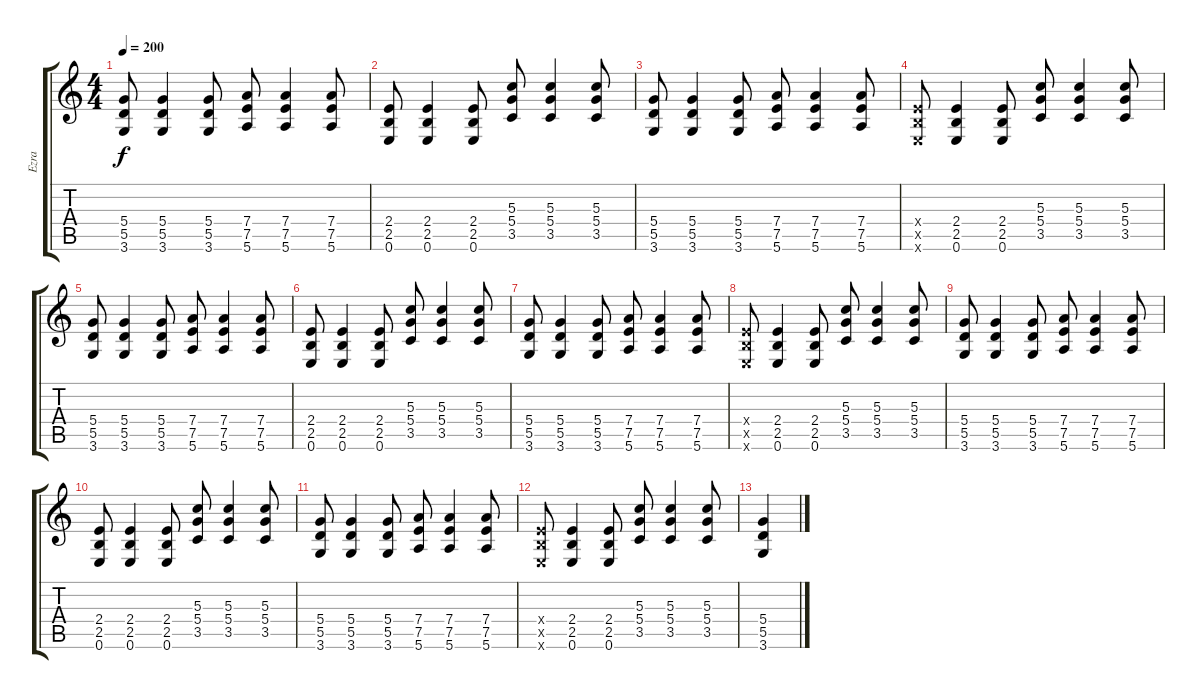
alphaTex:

\track ("Ezra" "Ezra") {instrument distortionguitar}
\staff {score tabs}
\tuning (E4 B3 G3 D3 A2 E2) {hide}
\ts (4 4)
\tempo 200
\clef g2
\ks c
(5.4 5.5 3.6).8{dy f} (5.4 5.5 3.6).4 (5.4 5.5 3.6).8 (7.4 7.5 5.6).8 (7.4 7.5 5.6).4 (7.4 7.5 5.6).8 |
(2.4 2.5 0.6).8 (2.4 2.5 0.6).4 (2.4 2.5 0.6).8 (5.3 5.4 3.5).8 (5.3 5.4 3.5).4 (5.3 5.4 3.5).8 |
(5.4 5.5 3.6).8 (5.4 5.5 3.6).4 (5.4 5.5 3.6).8 (7.4 7.5 5.6).8 (7.4 7.5 5.6).4 (7.4 7.5 5.6).8 |
(2.4{x} 2.5{x} 0.6{x}).8 (2.4 2.5 0.6).4 (2.4 2.5 0.6).8 (5.3 5.4 3.5).8 (5.3 5.4 3.5).4 (5.3 5.4 3.5).8 |
(5.4 5.5 3.6).8 (5.4 5.5 3.6).4 (5.4 5.5 3.6).8 (7.4 7.5 5.6).8 (7.4 7.5 5.6).4 (7.4 7.5 5.6).8 |
(2.4 2.5 0.6).8 (2.4 2.5 0.6).4 (2.4 2.5 0.6).8 (5.3 5.4 3.5).8 (5.3 5.4 3.5).4 (5.3 5.4 3.5).8 |
(5.4 5.5 3.6).8 (5.4 5.5 3.6).4 (5.4 5.5 3.6).8 (7.4 7.5 5.6).8 (7.4 7.5 5.6).4 (7.4 7.5 5.6).8 |
(2.4{x} 2.5{x} 0.6{x}).8 (2.4 2.5 0.6).4 (2.4 2.5 0.6).8 (5.3 5.4 3.5).8 (5.3 5.4 3.5).4 (5.3 5.4 3.5).8 |
(5.4 5.5 3.6).8 (5.4 5.5 3.6).4 (5.4 5.5 3.6).8 (7.4 7.5 5.6).8 (7.4 7.5 5.6).4 (7.4 7.5 5.6).8 |
(2.4 2.5 0.6).8 (2.4 2.5 0.6).4 (2.4 2.5 0.6).8 (5.3 5.4 3.5).8 (5.3 5.4 3.5).4 (5.3 5.4 3.5).8 |
(5.4 5.5 3.6).8 (5.4 5.5 3.6).4 (5.4 5.5 3.6).8 (7.4 7.5 5.6).8 (7.4 7.5 5.6).4 (7.4 7.5 5.6).8 |
(2.4{x} 2.5{x} 0.6{x}).8 (2.4 2.5 0.6).4 (2.4 2.5 0.6).8 (5.3 5.4 3.5).8 (5.3 5.4 3.5).4 (5.3 5.4 3.5).8 |
(5.4 5.5 3.6).4
